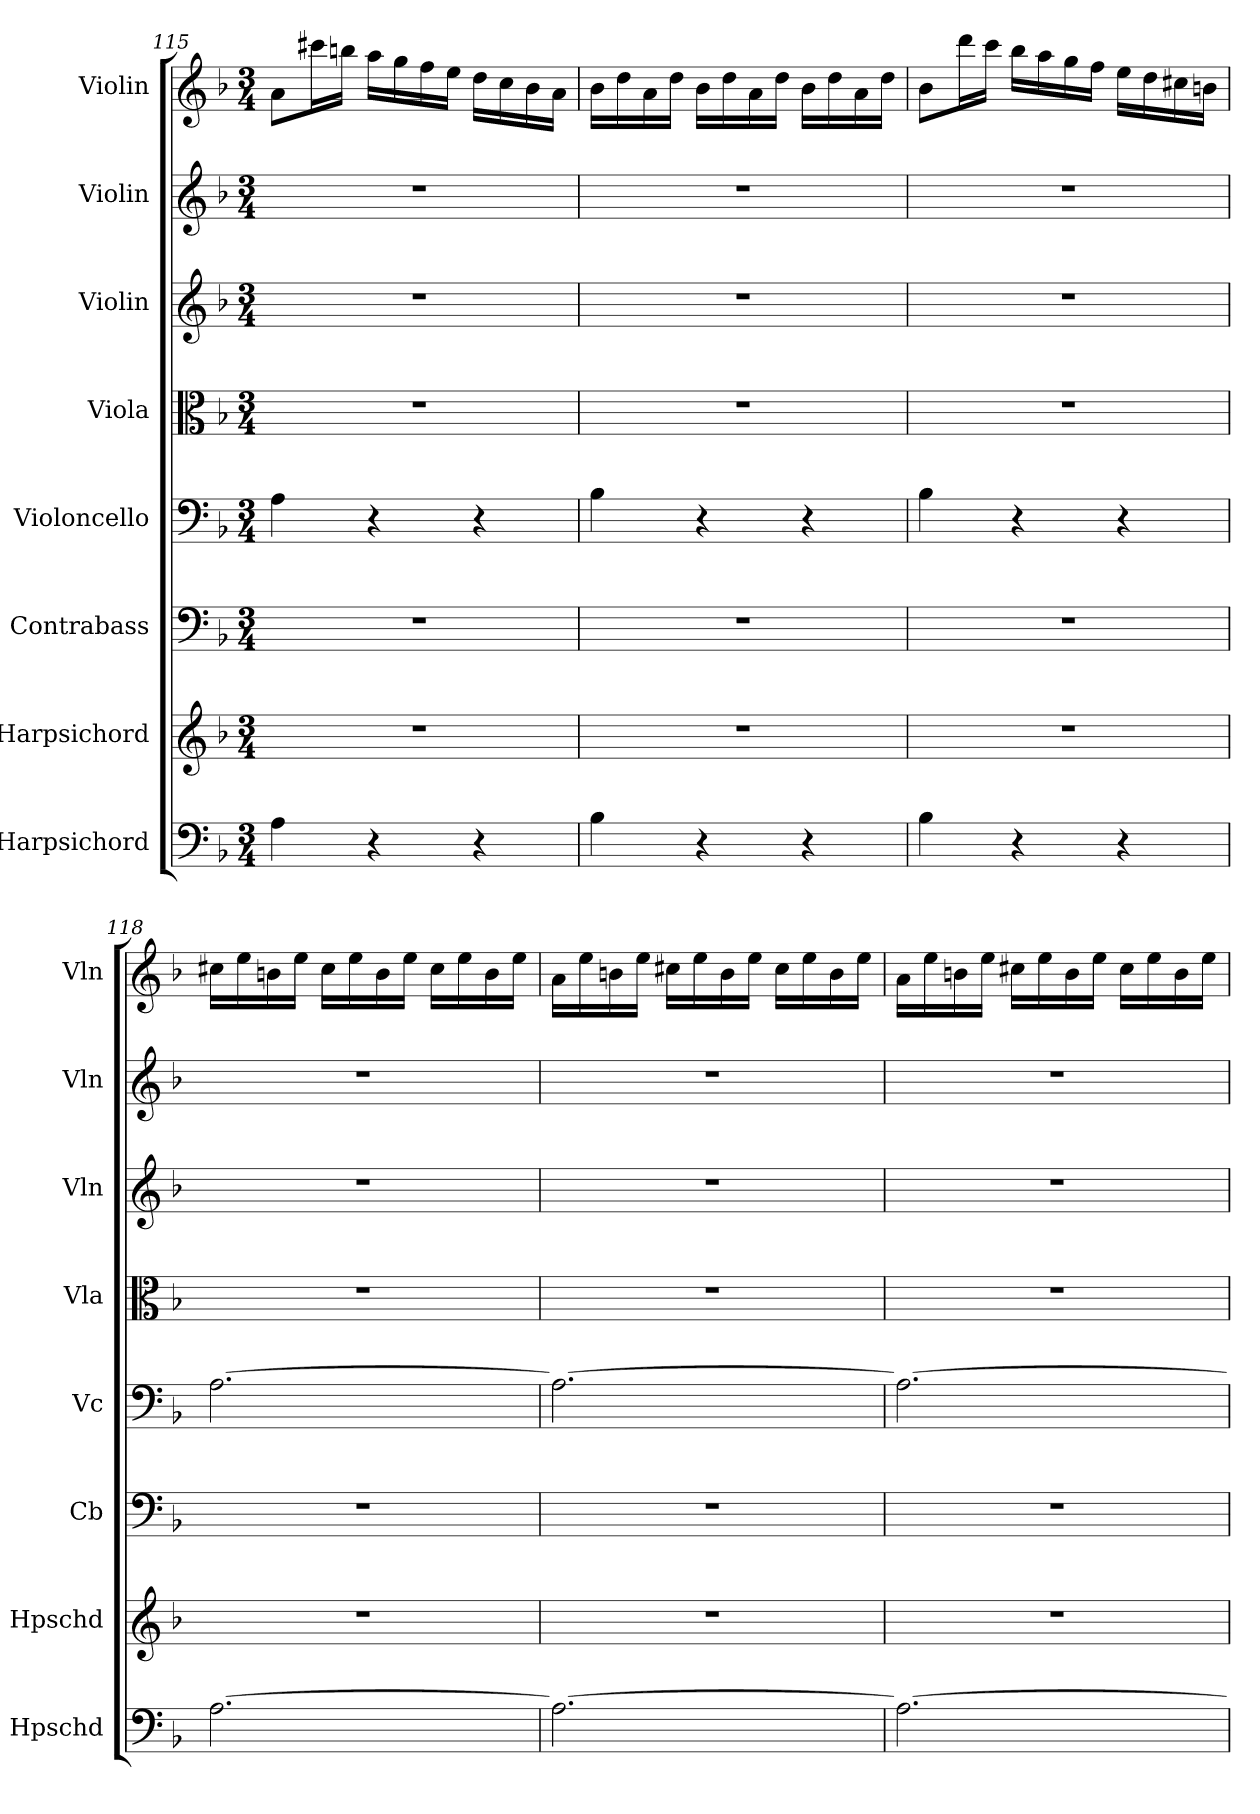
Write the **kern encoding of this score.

**kern	**kern	**kern	**kern	**kern	**kern	**kern	**kern
*part8	*part7	*part6	*part5	*part4	*part3	*part2	*part1
*staff8	*staff7	*staff6	*staff5	*staff4	*staff3	*staff2	*staff1
*I"Harpsichord	*I"Harpsichord	*I"Contrabass	*I"Violoncello	*I"Viola	*I"Violin	*I"Violin	*I"Violin
*I'Hpschd	*I'Hpschd	*I'Cb	*I'Vc	*I'Vla	*I'Vln	*I'Vln	*I'Vln
*clefF4	*clefG2	*clefF4	*clefF4	*clefC3	*clefG2	*clefG2	*clefG2
*k[b-]	*k[b-]	*k[b-]	*k[b-]	*k[b-]	*k[b-]	*k[b-]	*k[b-]
*M3/4	*M3/4	*M3/4	*M3/4	*M3/4	*M3/4	*M3/4	*M3/4
=115	=115	=115	=115	=115	=115	=115	=115
4A\	2.r	2.r	4A\	2.r	2.r	2.r	8a\L
.	.	.	.	.	.	.	16ccc#X\L
.	.	.	.	.	.	.	16bbn\JJ
4r	.	.	4r	.	.	.	16aa\LL
.	.	.	.	.	.	.	16gg\
.	.	.	.	.	.	.	16ff\
.	.	.	.	.	.	.	16ee\JJ
4r	.	.	4r	.	.	.	16dd\LL
.	.	.	.	.	.	.	16cc\
.	.	.	.	.	.	.	16b-\
.	.	.	.	.	.	.	16a\JJ
=116	=116	=116	=116	=116	=116	=116	=116
4B-\	2.r	2.r	4B-\	2.r	2.r	2.r	16b-\LL
.	.	.	.	.	.	.	16dd\
.	.	.	.	.	.	.	16a\
.	.	.	.	.	.	.	16dd\JJ
4r	.	.	4r	.	.	.	16b-\LL
.	.	.	.	.	.	.	16dd\
.	.	.	.	.	.	.	16a\
.	.	.	.	.	.	.	16dd\JJ
4r	.	.	4r	.	.	.	16b-\LL
.	.	.	.	.	.	.	16dd\
.	.	.	.	.	.	.	16a\
.	.	.	.	.	.	.	16dd\JJ
=117	=117	=117	=117	=117	=117	=117	=117
4B-\	2.r	2.r	4B-\	2.r	2.r	2.r	8b-\L
.	.	.	.	.	.	.	16ddd\L
.	.	.	.	.	.	.	16ccc\JJ
4r	.	.	4r	.	.	.	16bb-\LL
.	.	.	.	.	.	.	16aa\
.	.	.	.	.	.	.	16gg\
.	.	.	.	.	.	.	16ff\JJ
4r	.	.	4r	.	.	.	16ee\LL
.	.	.	.	.	.	.	16dd\
.	.	.	.	.	.	.	16cc#X\
.	.	.	.	.	.	.	16bn\JJ
=118	=118	=118	=118	=118	=118	=118	=118
[2.A\	2.r	2.r	[2.A\	2.r	2.r	2.r	16cc#X\LL
.	.	.	.	.	.	.	16ee\
.	.	.	.	.	.	.	16bn\
.	.	.	.	.	.	.	16ee\JJ
.	.	.	.	.	.	.	16cc#\LL
.	.	.	.	.	.	.	16ee\
.	.	.	.	.	.	.	16b\
.	.	.	.	.	.	.	16ee\JJ
.	.	.	.	.	.	.	16cc#\LL
.	.	.	.	.	.	.	16ee\
.	.	.	.	.	.	.	16b\
.	.	.	.	.	.	.	16ee\JJ
=119	=119	=119	=119	=119	=119	=119	=119
2.A\_	2.r	2.r	2.A\_	2.r	2.r	2.r	16a\LL
.	.	.	.	.	.	.	16ee\
.	.	.	.	.	.	.	16bn\
.	.	.	.	.	.	.	16ee\JJ
.	.	.	.	.	.	.	16cc#X\LL
.	.	.	.	.	.	.	16ee\
.	.	.	.	.	.	.	16b\
.	.	.	.	.	.	.	16ee\JJ
.	.	.	.	.	.	.	16cc#\LL
.	.	.	.	.	.	.	16ee\
.	.	.	.	.	.	.	16b\
.	.	.	.	.	.	.	16ee\JJ
=120	=120	=120	=120	=120	=120	=120	=120
2.A\_	2.r	2.r	2.A\_	2.r	2.r	2.r	16a\LL
.	.	.	.	.	.	.	16ee\
.	.	.	.	.	.	.	16bn\
.	.	.	.	.	.	.	16ee\JJ
.	.	.	.	.	.	.	16cc#X\LL
.	.	.	.	.	.	.	16ee\
.	.	.	.	.	.	.	16b\
.	.	.	.	.	.	.	16ee\JJ
.	.	.	.	.	.	.	16cc#\LL
.	.	.	.	.	.	.	16ee\
.	.	.	.	.	.	.	16b\
.	.	.	.	.	.	.	16ee\JJ
=	=	=	=	=	=	=	=
*-	*-	*-	*-	*-	*-	*-	*-
